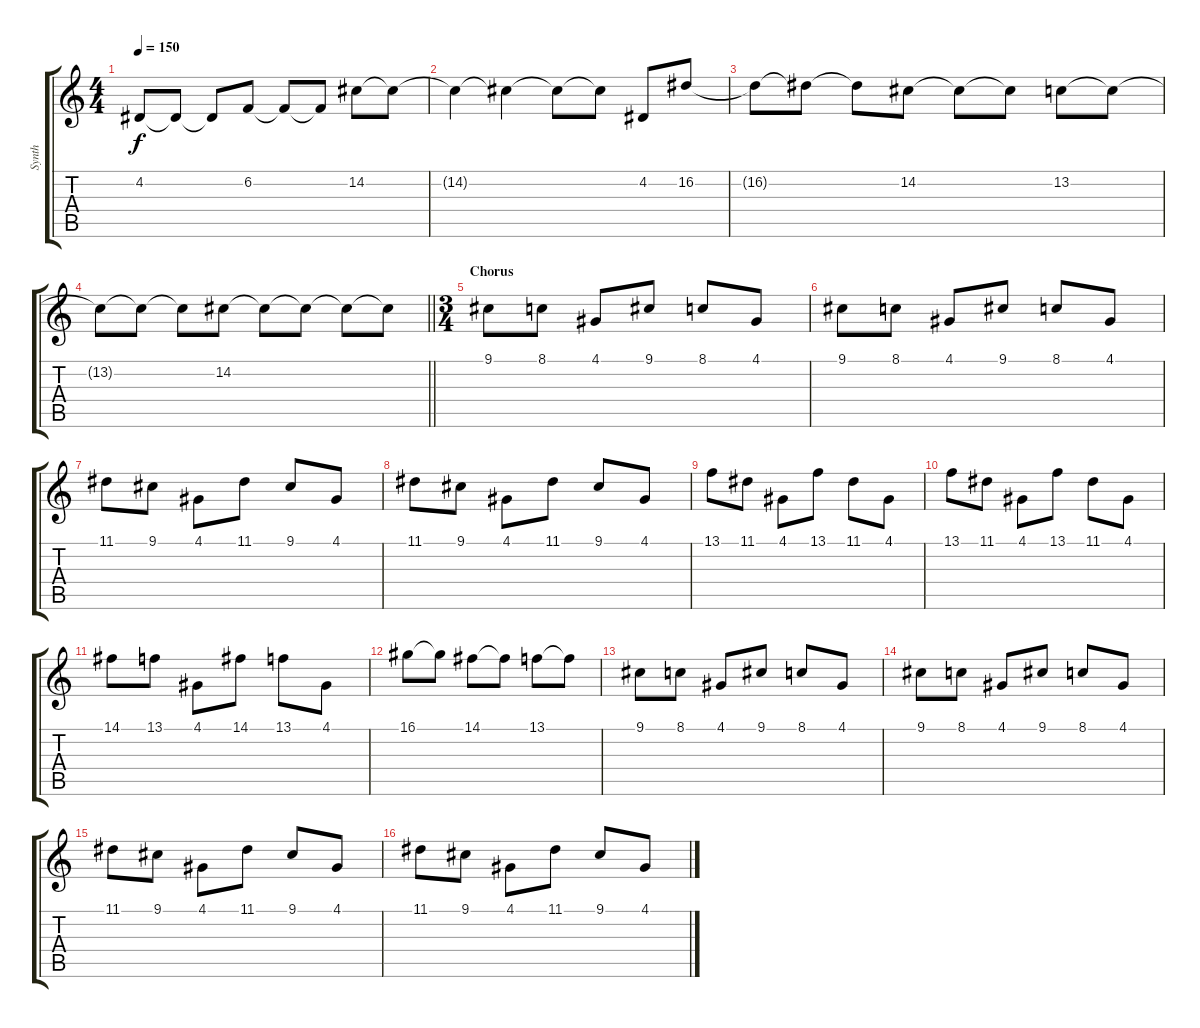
\track ("Synth" "Synth") {instrument tremolostrings}
\staff {score tabs}
\tuning (E4 B3 G3 D3 A2 D2) {hide}
\ts (4 4)
\tempo 150
\clef g2
\ks c
4.2.8{dy f} 4.2{t}.8 4.2{t}.8 6.2.8 6.2{t}.8 6.2{t}.8 14.2.8 14.2{t}.8 |
14.2{t}.4 14.2{t}.4 14.2{t}.8 14.2{t}.8 4.2.8 16.2.8 |
16.2{t}.8 16.2{t}.8 16.2{t}.8 14.2.8 14.2{t}.8 14.2{t}.8 13.2.8 13.2{t}.8 |
\barLineRight lightlight
13.2{t}.8 13.2{t}.8 13.2{t}.8 14.2.8 14.2{t}.8 14.2{t}.8 14.2{t}.8 14.2{t}.8 |
\ts (3 4)
\section ("" "Chorus")
9.1.8 8.1.8 4.1.8 9.1.8 8.1.8 4.1.8 |
9.1.8 8.1.8 4.1.8 9.1.8 8.1.8 4.1.8 |
11.1.8 9.1.8 4.1.8 11.1.8 9.1.8 4.1.8 |
11.1.8 9.1.8 4.1.8 11.1.8 9.1.8 4.1.8 |
13.1.8 11.1.8 4.1.8 13.1.8 11.1.8 4.1.8 |
13.1.8 11.1.8 4.1.8 13.1.8 11.1.8 4.1.8 |
14.1.8 13.1.8 4.1.8 14.1.8 13.1.8 4.1.8 |
16.1.8 16.1{t}.8 14.1.8 14.1{t}.8 13.1.8 13.1{t}.8 |
9.1.8 8.1.8 4.1.8 9.1.8 8.1.8 4.1.8 |
9.1.8 8.1.8 4.1.8 9.1.8 8.1.8 4.1.8 |
11.1.8 9.1.8 4.1.8 11.1.8 9.1.8 4.1.8 |
11.1.8 9.1.8 4.1.8 11.1.8 9.1.8 4.1.8
